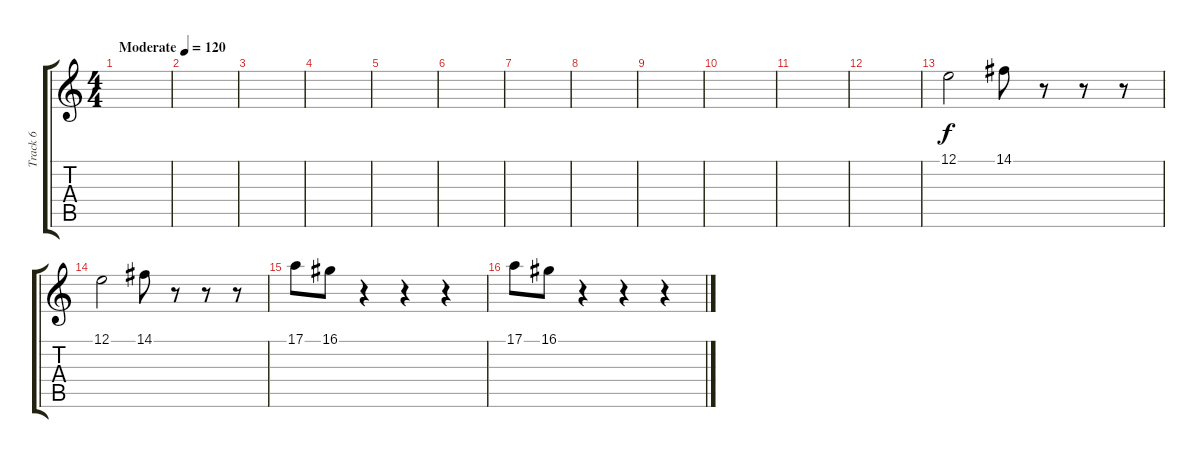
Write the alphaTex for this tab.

\track ("Track 6" "Track 6") {instrument lead1square}
\staff {score tabs}
\tuning (E4 B3 G3 D3 A2 E2) {hide}
\ts (4 4)
\tempo (120 "Moderate")
\clef g2
\ks c
|
|
|
|
|
|
|
|
|
|
|
|
12.1.2 14.1.8 r.8 r.8 r.8 |
12.1.2 14.1.8 r.8 r.8 r.8 |
17.1.8 16.1.8 r.4 r.4 r.4 |
17.1.8 16.1.8 r.4 r.4 r.4
